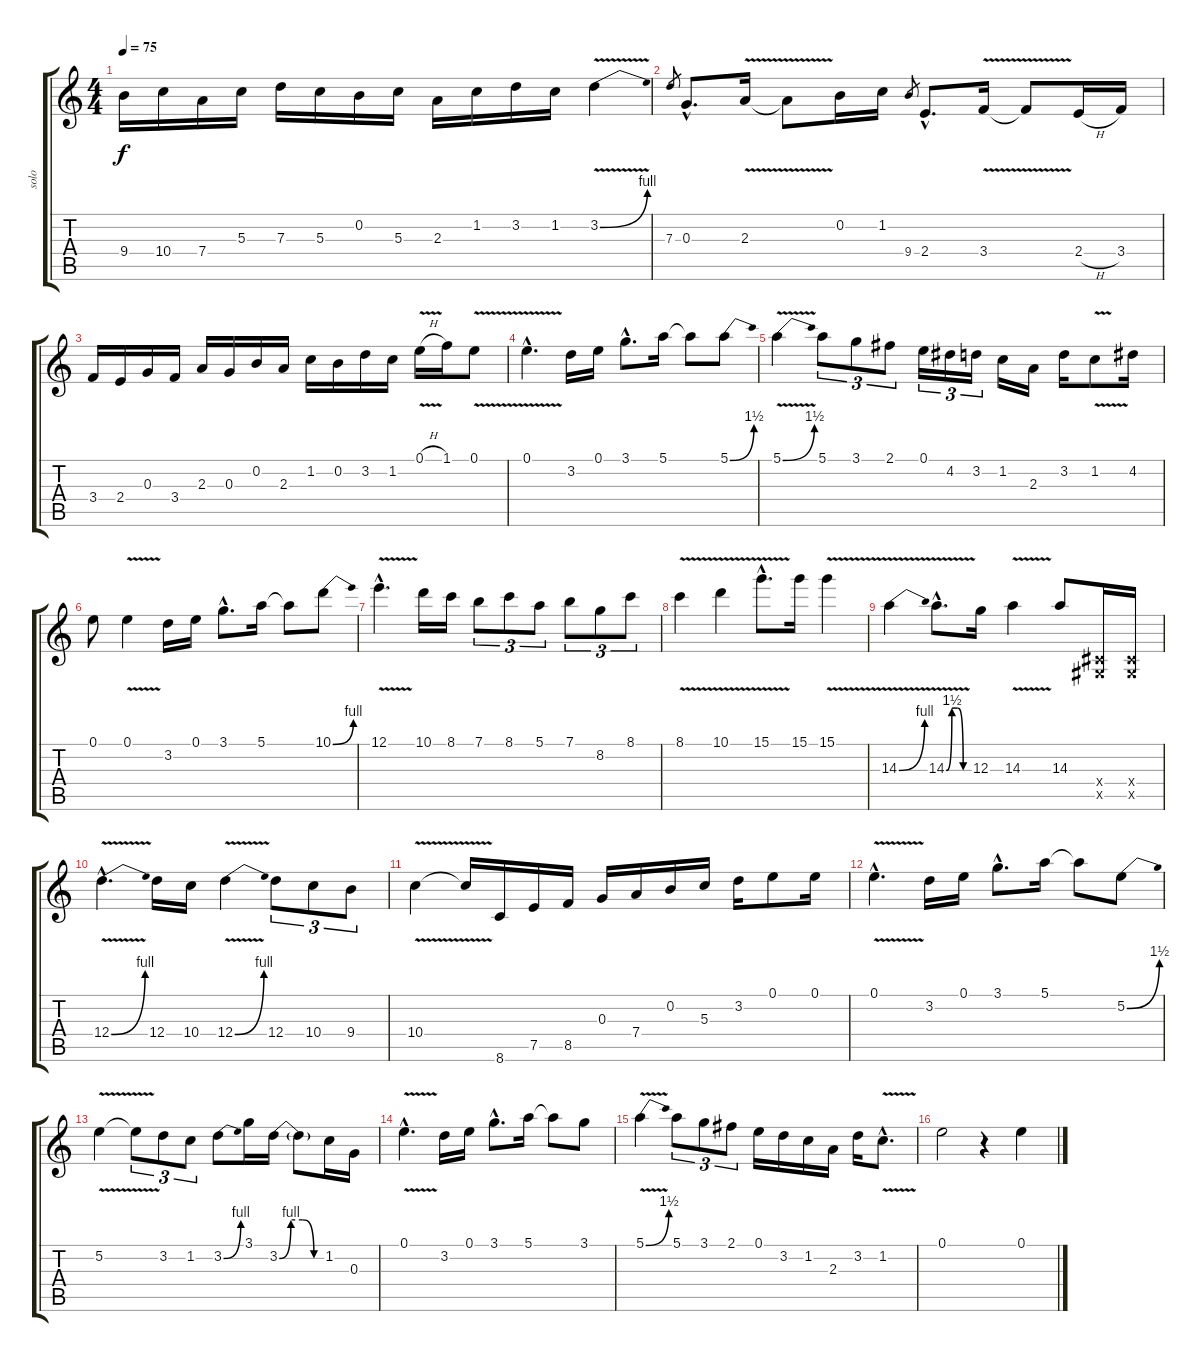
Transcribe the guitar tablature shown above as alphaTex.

\track ("solo" "solo") {instrument overdrivenguitar}
\staff {score tabs}
\tuning (E4 B3 G3 D3 A2 E2) {hide}
\ts (4 4)
\tempo 75
\clef g2
\ks c
9.4.16{dy f} 10.4.16 7.4.16 5.3.16 7.3.16 5.3.16 0.2.16 5.3.16 2.3.16 1.2.16 3.2.16 1.2.16 3.2{be (bend 0 0 60 4) v}.4 |
7.3.8{gr} 0.3{hac}.8{d} 2.3{v}.16 2.3{t}.8 0.2.16 1.2.16 9.4.8{gr} 2.4{hac}.8{d} 3.4{v}.16 3.4{t}.8 2.4{h}.16 3.4.16 |
3.4.16 2.4.16 0.3.16 3.4.16 2.3.16 0.3.16 0.2.16 2.3.16 1.2.16 0.2.16 3.2.16 1.2.16 0.1{v h}.16 1.1.16 0.1{v}.8 |
0.1{v hac}.4{d} 3.2.16 0.1.16 3.1{hac}.8{d} 5.1.16 5.1{t}.8 5.1{be (bend 0 0 60 6)}.8 |
5.1{be (bend 0 0 60 6) v}.4 5.1.8{tu (3 2)} 3.1.8{tu (3 2)} 2.1.8{tu (3 2)} 0.1.16{tu (3 2)} 4.2.16{tu (3 2)} 3.2.16{tu (3 2)} 1.2.16 2.3.16 3.2.16 1.2{v}.8 4.2.16 |
0.1.8 0.1{v}.4 3.2.16 0.1.16 3.1{hac}.8{d} 5.1.16 5.1{t}.8 10.1{be (bend 0 0 60 4)}.8 |
12.1{v hac}.4{d} 10.1.16 8.1.16 7.1.8{tu (3 2)} 8.1.8{tu (3 2)} 5.1.8{tu (3 2)} 7.1.8{tu (3 2)} 8.2.8{tu (3 2)} 8.1.8{tu (3 2)} |
8.1{v}.4 10.1{v}.4 15.1{v hac}.8{d} 15.1.16 15.1{v}.4 |
14.3{be (bend 0 0 60 4) v}.4 14.3{be (custom 0 0 15 6 30 6 45 0 60 0) v hac}.8{d} 12.3.16 14.3{v}.4 14.3.8 (-1.4{x} -1.5{x}).16 (-1.4{x} -1.5{x}).16 |
12.4{be (bend 0 0 60 4) v hac}.4{d} 12.4.16 10.4.16 12.4{be (bend 0 0 60 4) v}.4 12.4.8{tu (3 2)} 10.4.8{tu (3 2)} 9.4.8{tu (3 2)} |
10.4{v}.4 10.4{t}.16 8.6.16 7.5.16 8.5.16 0.3.16 7.4.16 0.2.16 5.3.16 3.2.16 0.1.8 0.1.16 |
0.1{v hac}.4{d} 3.2.16 0.1.16 3.1{hac}.8{d} 5.1.16 5.1{t}.8 5.2{be (bend 0 0 60 6)}.8 |
5.2{v}.4 5.2{t}.8{tu (3 2)} 3.2.8{tu (3 2)} 1.2.8{tu (3 2)} 3.2{be (bend 0 0 60 4)}.8 3.1.16 3.2{be (custom 0 0 15 4 30 4 45 0 60 0)}.16 3.2{t}.8 1.2.16 0.3.16 |
0.1{v hac}.4{d} 3.2.16 0.1.16 3.1{hac}.8{d} 5.1.16 5.1{t}.8 3.1.8 |
5.1{be (bend 0 0 60 6) v}.4 5.1.8{tu (3 2)} 3.1.8{tu (3 2)} 2.1.8{tu (3 2)} 0.1.16 3.2.16 1.2.16 2.3.16 3.2.16 1.2{v hac}.8{d} |
0.1.2 r.4 0.1.4
